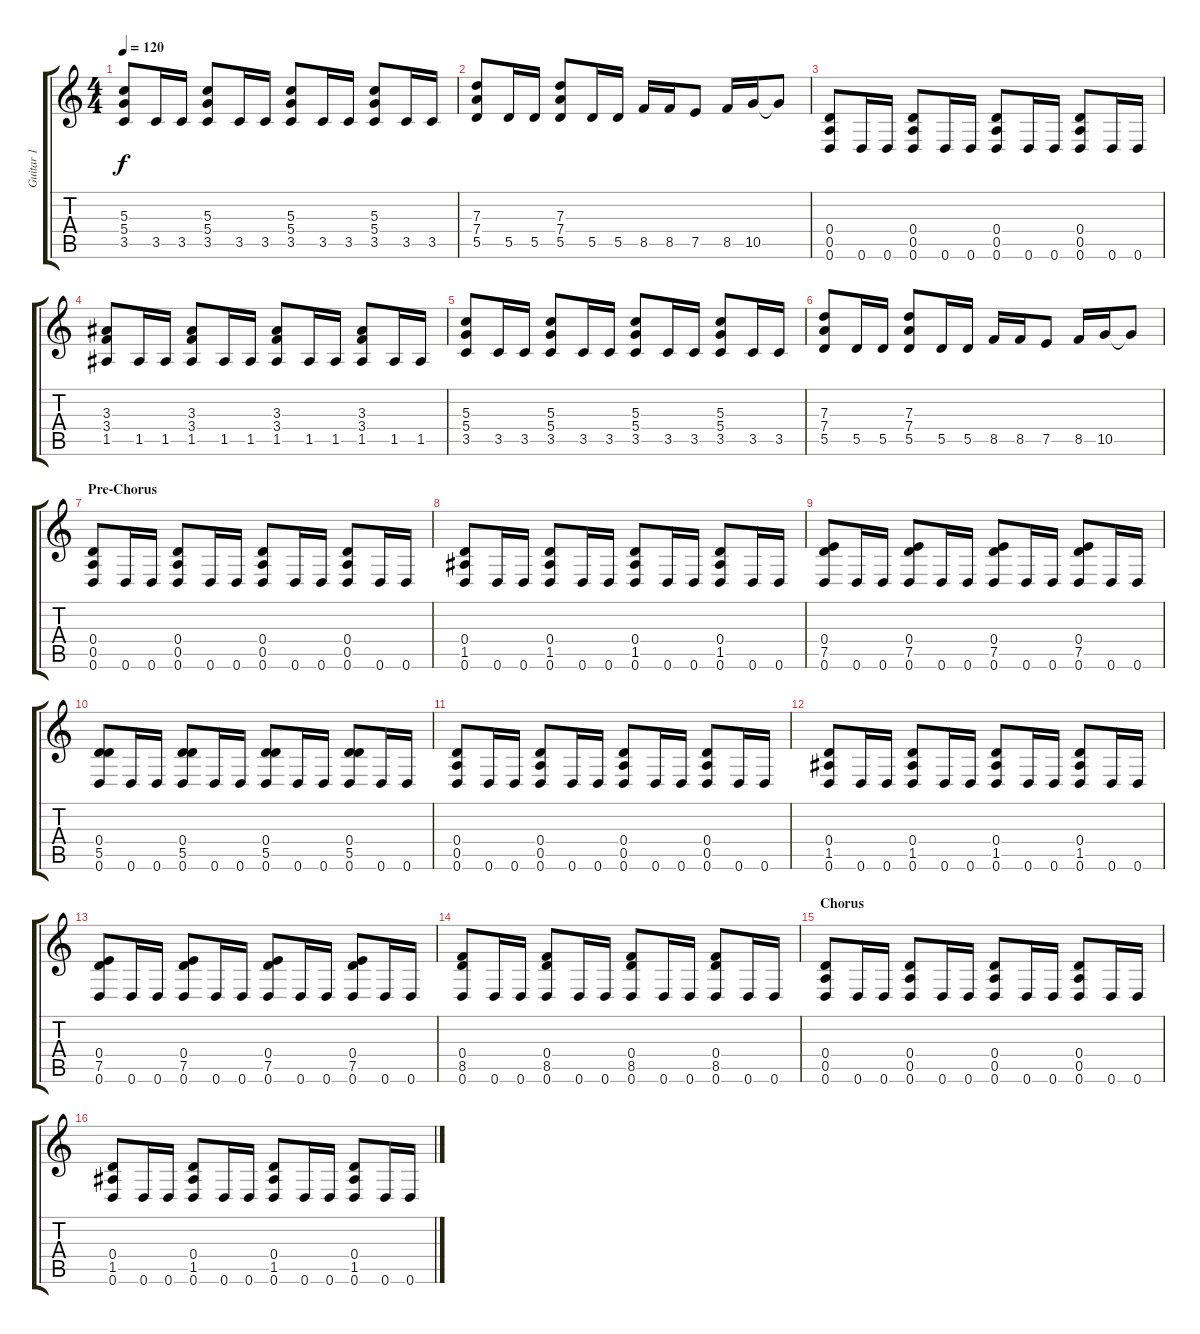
\track ("Guitar 1" "Guitar 1") {instrument distortionguitar}
\staff {score tabs}
\tuning (E4 B3 G3 D3 A2 D2) {hide}
\ts (4 4)
\tempo 120
\clef g2
\ks c
(5.3 5.4 3.5).8{dy f} 3.5.16 3.5.16 (5.3 5.4 3.5).8 3.5.16 3.5.16 (5.3 5.4 3.5).8 3.5.16 3.5.16 (5.3 5.4 3.5).8 3.5.16 3.5.16 |
(7.3 7.4 5.5).8 5.5.16 5.5.16 (7.3 7.4 5.5).8 5.5.16 5.5.16 8.5.16 8.5.16 7.5.8 8.5.16 10.5.16 10.5{t}.8 |
(0.4 0.5 0.6).8 0.6.16 0.6.16 (0.4 0.5 0.6).8 0.6.16 0.6.16 (0.4 0.5 0.6).8 0.6.16 0.6.16 (0.4 0.5 0.6).8 0.6.16 0.6.16 |
(3.3 3.4 1.5).8 1.5.16 1.5.16 (3.3 3.4 1.5).8 1.5.16 1.5.16 (3.3 3.4 1.5).8 1.5.16 1.5.16 (3.3 3.4 1.5).8 1.5.16 1.5.16 |
(5.3 5.4 3.5).8 3.5.16 3.5.16 (5.3 5.4 3.5).8 3.5.16 3.5.16 (5.3 5.4 3.5).8 3.5.16 3.5.16 (5.3 5.4 3.5).8 3.5.16 3.5.16 |
(7.3 7.4 5.5).8 5.5.16 5.5.16 (7.3 7.4 5.5).8 5.5.16 5.5.16 8.5.16 8.5.16 7.5.8 8.5.16 10.5.16 10.5{t}.8 |
\section ("" "Pre-Chorus")
(0.4 0.5 0.6).8 0.6.16 0.6.16 (0.4 0.5 0.6).8 0.6.16 0.6.16 (0.4 0.5 0.6).8 0.6.16 0.6.16 (0.4 0.5 0.6).8 0.6.16 0.6.16 |
(0.4 1.5 0.6).8 0.6.16 0.6.16 (0.4 1.5 0.6).8 0.6.16 0.6.16 (0.4 1.5 0.6).8 0.6.16 0.6.16 (0.4 1.5 0.6).8 0.6.16 0.6.16 |
(0.4 7.5 0.6).8 0.6.16 0.6.16 (0.4 7.5 0.6).8 0.6.16 0.6.16 (0.4 7.5 0.6).8 0.6.16 0.6.16 (0.4 7.5 0.6).8 0.6.16 0.6.16 |
(0.4 5.5 0.6).8 0.6.16 0.6.16 (0.4 5.5 0.6).8 0.6.16 0.6.16 (0.4 5.5 0.6).8 0.6.16 0.6.16 (0.4 5.5 0.6).8 0.6.16 0.6.16 |
(0.4 0.5 0.6).8 0.6.16 0.6.16 (0.4 0.5 0.6).8 0.6.16 0.6.16 (0.4 0.5 0.6).8 0.6.16 0.6.16 (0.4 0.5 0.6).8 0.6.16 0.6.16 |
(0.4 1.5 0.6).8 0.6.16 0.6.16 (0.4 1.5 0.6).8 0.6.16 0.6.16 (0.4 1.5 0.6).8 0.6.16 0.6.16 (0.4 1.5 0.6).8 0.6.16 0.6.16 |
(0.4 7.5 0.6).8 0.6.16 0.6.16 (0.4 7.5 0.6).8 0.6.16 0.6.16 (0.4 7.5 0.6).8 0.6.16 0.6.16 (0.4 7.5 0.6).8 0.6.16 0.6.16 |
(0.4 8.5 0.6).8 0.6.16 0.6.16 (0.4 8.5 0.6).8 0.6.16 0.6.16 (0.4 8.5 0.6).8 0.6.16 0.6.16 (0.4 8.5 0.6).8 0.6.16 0.6.16 |
\section ("" "Chorus")
(0.4 0.5 0.6).8 0.6.16 0.6.16 (0.4 0.5 0.6).8 0.6.16 0.6.16 (0.4 0.5 0.6).8 0.6.16 0.6.16 (0.4 0.5 0.6).8 0.6.16 0.6.16 |
(0.4 1.5 0.6).8 0.6.16 0.6.16 (0.4 1.5 0.6).8 0.6.16 0.6.16 (0.4 1.5 0.6).8 0.6.16 0.6.16 (0.4 1.5 0.6).8 0.6.16 0.6.16
